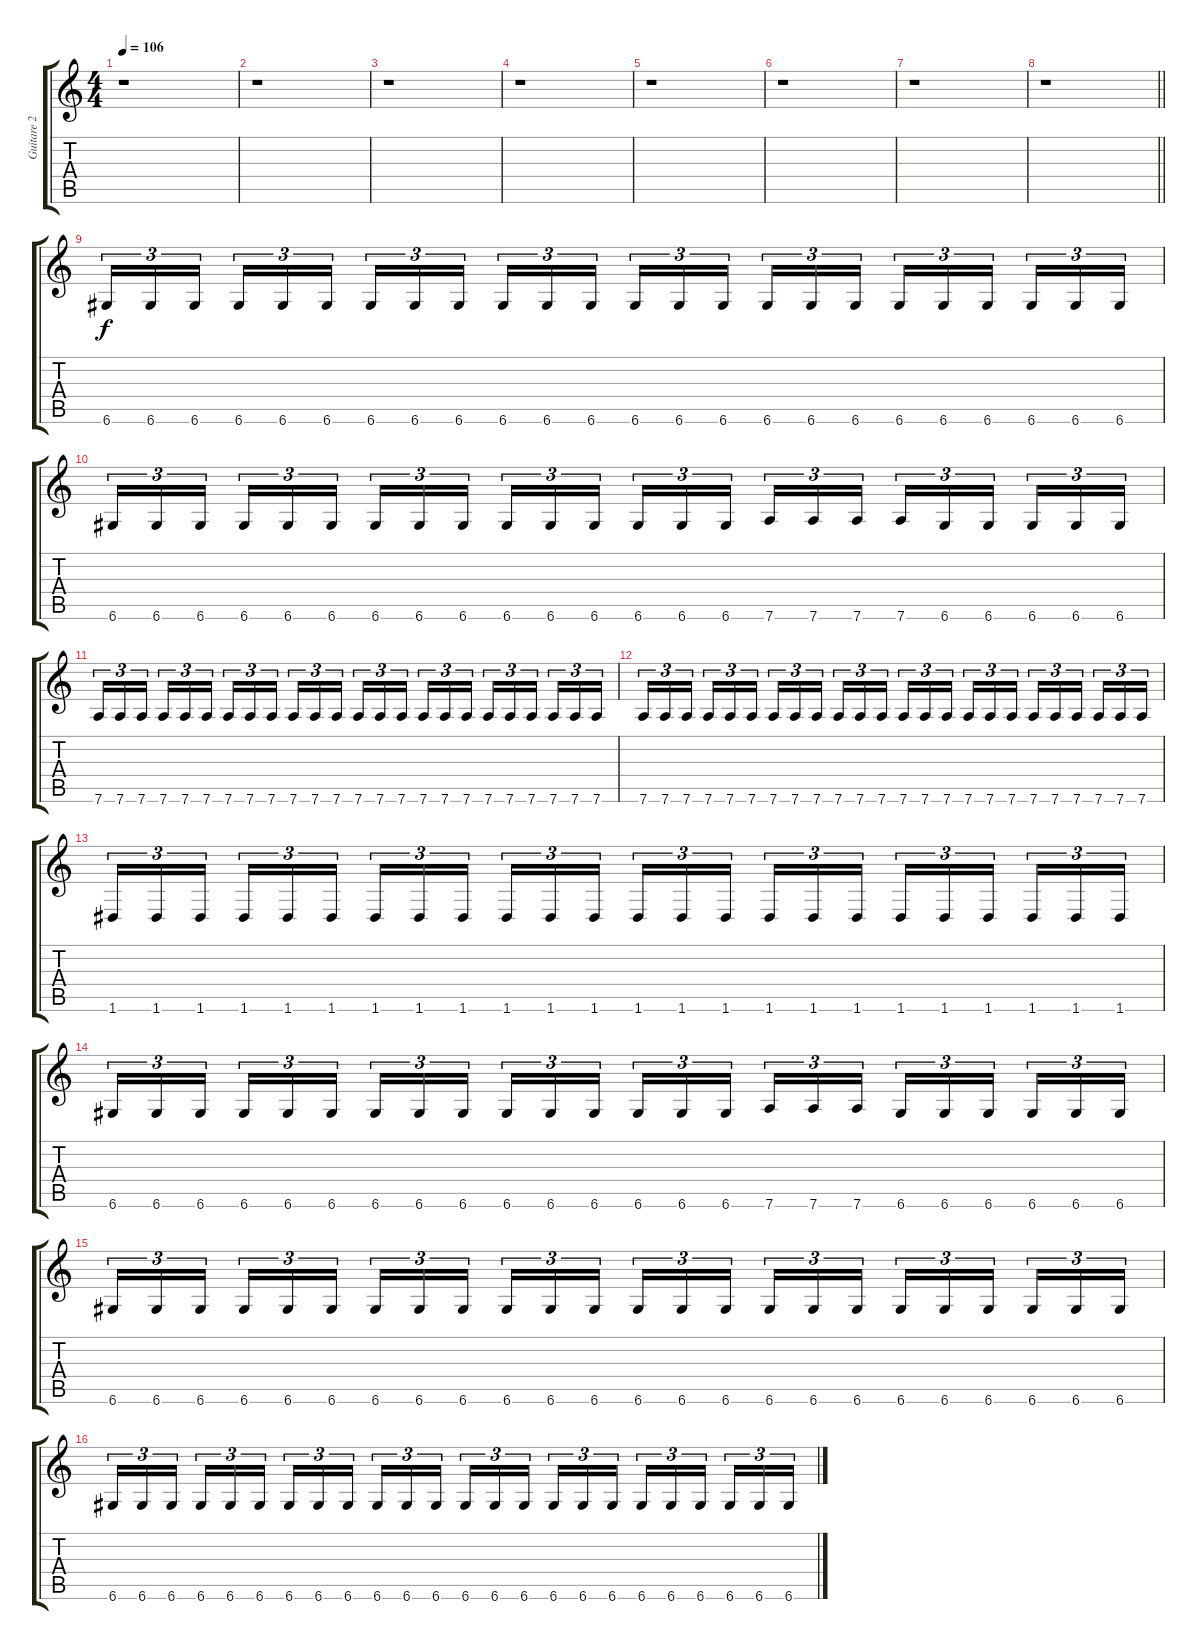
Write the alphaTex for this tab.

\track ("Guitare 2" "Guitare 2") {instrument distortionguitar}
\staff {score tabs}
\tuning (E4 B3 G3 D3 A2 D2) {hide}
\ts (4 4)
\tempo 106
\clef g2
\ks c
r.1{dy f instrument distortionguitar} |
r.1 |
r.1 |
r.1 |
r.1 |
r.1 |
r.1 |
\barLineRight lightlight
r.1 |
6.6.16{tu (3 2)} 6.6.16{tu (3 2)} 6.6.16{tu (3 2)} 6.6.16{tu (3 2)} 6.6.16{tu (3 2)} 6.6.16{tu (3 2)} 6.6.16{tu (3 2)} 6.6.16{tu (3 2)} 6.6.16{tu (3 2)} 6.6.16{tu (3 2)} 6.6.16{tu (3 2)} 6.6.16{tu (3 2)} 6.6.16{tu (3 2)} 6.6.16{tu (3 2)} 6.6.16{tu (3 2)} 6.6.16{tu (3 2)} 6.6.16{tu (3 2)} 6.6.16{tu (3 2)} 6.6.16{tu (3 2)} 6.6.16{tu (3 2)} 6.6.16{tu (3 2)} 6.6.16{tu (3 2)} 6.6.16{tu (3 2)} 6.6.16{tu (3 2)} |
6.6.16{tu (3 2)} 6.6.16{tu (3 2)} 6.6.16{tu (3 2)} 6.6.16{tu (3 2)} 6.6.16{tu (3 2)} 6.6.16{tu (3 2)} 6.6.16{tu (3 2)} 6.6.16{tu (3 2)} 6.6.16{tu (3 2)} 6.6.16{tu (3 2)} 6.6.16{tu (3 2)} 6.6.16{tu (3 2)} 6.6.16{tu (3 2)} 6.6.16{tu (3 2)} 6.6.16{tu (3 2)} 7.6.16{tu (3 2)} 7.6.16{tu (3 2)} 7.6.16{tu (3 2)} 7.6.16{tu (3 2)} 6.6.16{tu (3 2)} 6.6.16{tu (3 2)} 6.6.16{tu (3 2)} 6.6.16{tu (3 2)} 6.6.16{tu (3 2)} |
7.6.16{tu (3 2)} 7.6.16{tu (3 2)} 7.6.16{tu (3 2)} 7.6.16{tu (3 2)} 7.6.16{tu (3 2)} 7.6.16{tu (3 2)} 7.6.16{tu (3 2)} 7.6.16{tu (3 2)} 7.6.16{tu (3 2)} 7.6.16{tu (3 2)} 7.6.16{tu (3 2)} 7.6.16{tu (3 2)} 7.6.16{tu (3 2)} 7.6.16{tu (3 2)} 7.6.16{tu (3 2)} 7.6.16{tu (3 2)} 7.6.16{tu (3 2)} 7.6.16{tu (3 2)} 7.6.16{tu (3 2)} 7.6.16{tu (3 2)} 7.6.16{tu (3 2)} 7.6.16{tu (3 2)} 7.6.16{tu (3 2)} 7.6.16{tu (3 2)} |
7.6.16{tu (3 2)} 7.6.16{tu (3 2)} 7.6.16{tu (3 2)} 7.6.16{tu (3 2)} 7.6.16{tu (3 2)} 7.6.16{tu (3 2)} 7.6.16{tu (3 2)} 7.6.16{tu (3 2)} 7.6.16{tu (3 2)} 7.6.16{tu (3 2)} 7.6.16{tu (3 2)} 7.6.16{tu (3 2)} 7.6.16{tu (3 2)} 7.6.16{tu (3 2)} 7.6.16{tu (3 2)} 7.6.16{tu (3 2)} 7.6.16{tu (3 2)} 7.6.16{tu (3 2)} 7.6.16{tu (3 2)} 7.6.16{tu (3 2)} 7.6.16{tu (3 2)} 7.6.16{tu (3 2)} 7.6.16{tu (3 2)} 7.6.16{tu (3 2)} |
1.6.16{tu (3 2)} 1.6.16{tu (3 2)} 1.6.16{tu (3 2)} 1.6.16{tu (3 2)} 1.6.16{tu (3 2)} 1.6.16{tu (3 2)} 1.6.16{tu (3 2)} 1.6.16{tu (3 2)} 1.6.16{tu (3 2)} 1.6.16{tu (3 2)} 1.6.16{tu (3 2)} 1.6.16{tu (3 2)} 1.6.16{tu (3 2)} 1.6.16{tu (3 2)} 1.6.16{tu (3 2)} 1.6.16{tu (3 2)} 1.6.16{tu (3 2)} 1.6.16{tu (3 2)} 1.6.16{tu (3 2)} 1.6.16{tu (3 2)} 1.6.16{tu (3 2)} 1.6.16{tu (3 2)} 1.6.16{tu (3 2)} 1.6.16{tu (3 2)} |
6.6.16{tu (3 2)} 6.6.16{tu (3 2)} 6.6.16{tu (3 2)} 6.6.16{tu (3 2)} 6.6.16{tu (3 2)} 6.6.16{tu (3 2)} 6.6.16{tu (3 2)} 6.6.16{tu (3 2)} 6.6.16{tu (3 2)} 6.6.16{tu (3 2)} 6.6.16{tu (3 2)} 6.6.16{tu (3 2)} 6.6.16{tu (3 2)} 6.6.16{tu (3 2)} 6.6.16{tu (3 2)} 7.6.16{tu (3 2)} 7.6.16{tu (3 2)} 7.6.16{tu (3 2)} 6.6.16{tu (3 2)} 6.6.16{tu (3 2)} 6.6.16{tu (3 2)} 6.6.16{tu (3 2)} 6.6.16{tu (3 2)} 6.6.16{tu (3 2)} |
6.6.16{tu (3 2)} 6.6.16{tu (3 2)} 6.6.16{tu (3 2)} 6.6.16{tu (3 2)} 6.6.16{tu (3 2)} 6.6.16{tu (3 2)} 6.6.16{tu (3 2)} 6.6.16{tu (3 2)} 6.6.16{tu (3 2)} 6.6.16{tu (3 2)} 6.6.16{tu (3 2)} 6.6.16{tu (3 2)} 6.6.16{tu (3 2)} 6.6.16{tu (3 2)} 6.6.16{tu (3 2)} 6.6.16{tu (3 2)} 6.6.16{tu (3 2)} 6.6.16{tu (3 2)} 6.6.16{tu (3 2)} 6.6.16{tu (3 2)} 6.6.16{tu (3 2)} 6.6.16{tu (3 2)} 6.6.16{tu (3 2)} 6.6.16{tu (3 2)} |
6.6.16{tu (3 2)} 6.6.16{tu (3 2)} 6.6.16{tu (3 2)} 6.6.16{tu (3 2)} 6.6.16{tu (3 2)} 6.6.16{tu (3 2)} 6.6.16{tu (3 2)} 6.6.16{tu (3 2)} 6.6.16{tu (3 2)} 6.6.16{tu (3 2)} 6.6.16{tu (3 2)} 6.6.16{tu (3 2)} 6.6.16{tu (3 2)} 6.6.16{tu (3 2)} 6.6.16{tu (3 2)} 6.6.16{tu (3 2)} 6.6.16{tu (3 2)} 6.6.16{tu (3 2)} 6.6.16{tu (3 2)} 6.6.16{tu (3 2)} 6.6.16{tu (3 2)} 6.6.16{tu (3 2)} 6.6.16{tu (3 2)} 6.6.16{tu (3 2)}
